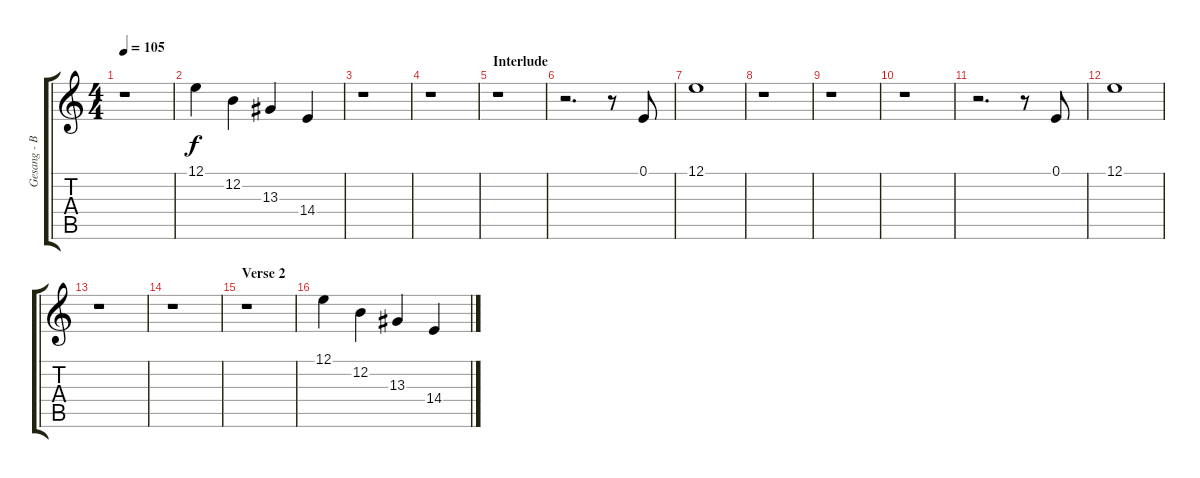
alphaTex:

\track ("Gesang - Bela + Hagen" "Gesang - B") {instrument pad4choir}
\staff {score tabs}
\tuning (E4 B3 G3 D3 A2 E2) {hide}
\ts (4 4)
\tempo 105
\clef g2
\ks c
r.1{dy f} |
12.1.4 12.2.4 13.3.4 14.4.4 |
r.1 |
r.1 |
\section ("" "Interlude")
r.1 |
r.2{d} r.8 0.1.8 |
12.1.1 |
r.1 |
r.1 |
r.1 |
r.2{d} r.8 0.1.8 |
12.1.1 |
r.1 |
r.1 |
\section ("" "Verse 2")
r.1 |
12.1.4 12.2.4 13.3.4 14.4.4
